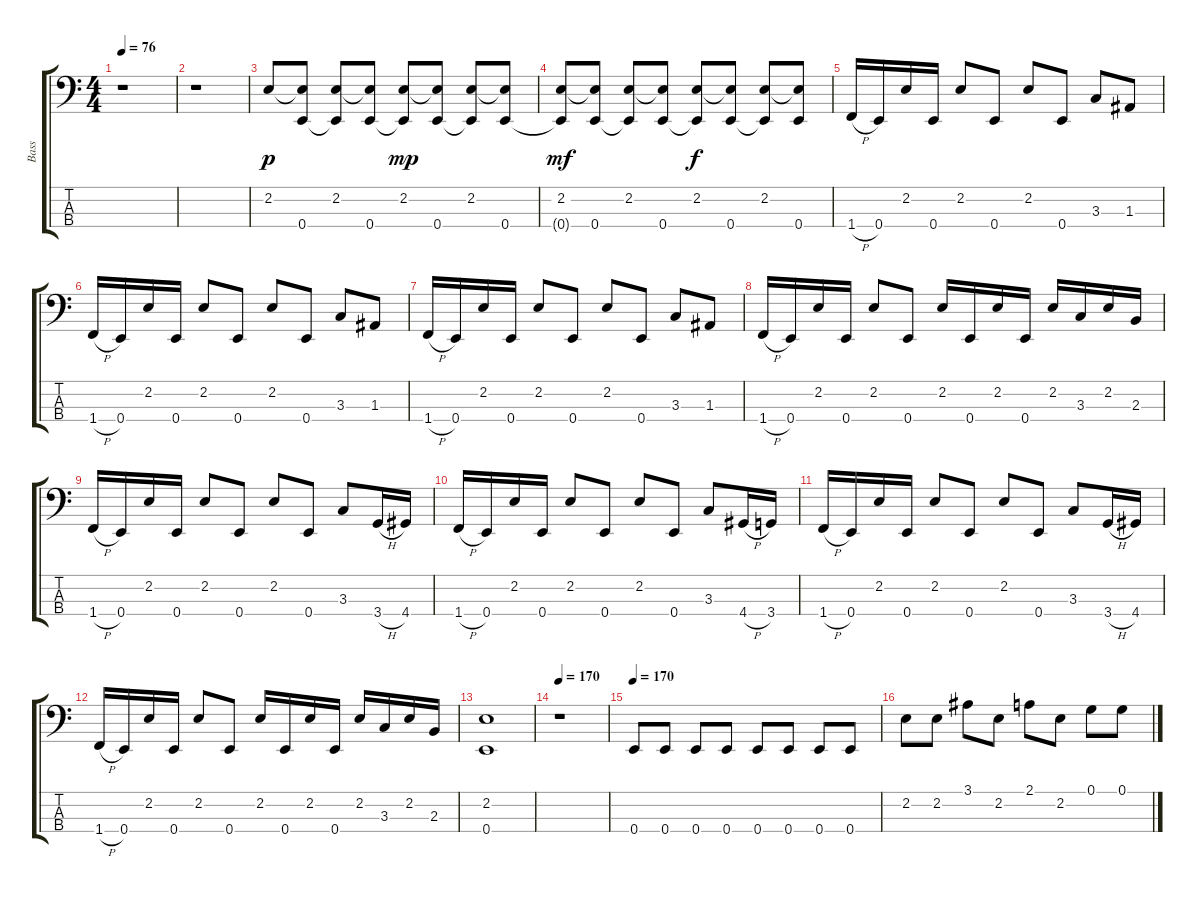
\track ("Bass" "Bass") {instrument electricbassfinger}
\staff {score tabs}
\tuning (G2 D2 A1 E1) {hide}
\ts (4 4)
\tempo 76
\clef f4
\ks c
r.1{dy p instrument electricbassfinger} |
r.1 |
2.2.8 (2.2{t} 0.4).8 (2.2 0.4{t}).8 (2.2{t} 0.4).8 (2.2 0.4{t}).8{dy mp} (2.2{t} 0.4).8 (2.2 0.4{t}).8 (2.2{t} 0.4).8 |
(2.2 0.4{t}).8{dy mf} (2.2{t} 0.4).8 (2.2 0.4{t}).8 (2.2{t} 0.4).8 (2.2 0.4{t}).8{dy f} (2.2{t} 0.4).8 (2.2 0.4{t}).8 (2.2{t} 0.4).8 |
1.4{h}.16 0.4.16 2.2.16 0.4.16 2.2.8 0.4.8 2.2.8 0.4.8 3.3.8 1.3.8 |
1.4{h}.16 0.4.16 2.2.16 0.4.16 2.2.8 0.4.8 2.2.8 0.4.8 3.3.8 1.3.8 |
1.4{h}.16 0.4.16 2.2.16 0.4.16 2.2.8 0.4.8 2.2.8 0.4.8 3.3.8 1.3.8 |
1.4{h}.16 0.4.16 2.2.16 0.4.16 2.2.8 0.4.8 2.2.16 0.4.16 2.2.16 0.4.16 2.2.16 3.3.16 2.2.16 2.3.16 |
1.4{h}.16 0.4.16 2.2.16 0.4.16 2.2.8 0.4.8 2.2.8 0.4.8 3.3.8 3.4{h}.16 4.4.16 |
1.4{h}.16 0.4.16 2.2.16 0.4.16 2.2.8 0.4.8 2.2.8 0.4.8 3.3.8 4.4{h}.16 3.4.16 |
1.4{h}.16 0.4.16 2.2.16 0.4.16 2.2.8 0.4.8 2.2.8 0.4.8 3.3.8 3.4{h}.16 4.4.16 |
1.4{h}.16 0.4.16 2.2.16 0.4.16 2.2.8 0.4.8 2.2.16 0.4.16 2.2.16 0.4.16 2.2.16 3.3.16 2.2.16 2.3.16 |
(2.2 0.4).1 |
\tempo 170
r.1 |
\tempo 170
0.4.8 0.4.8 0.4.8 0.4.8 0.4.8 0.4.8 0.4.8 0.4.8 |
2.2.8 2.2.8 3.1.8 2.2.8 2.1.8 2.2.8 0.1.8 0.1.8
